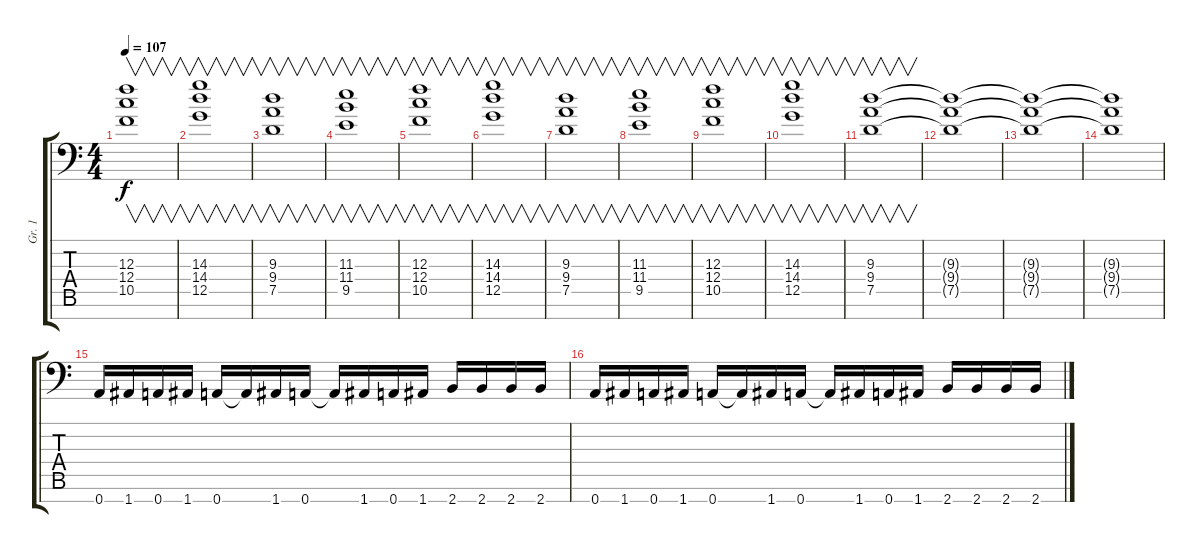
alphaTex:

\track ("Gr. 1" "Gr. 1") {instrument overdrivenguitar}
\staff {score tabs}
\tuning (D4 A3 F3 C3 G2 D2 A1) {hide}
\ts (4 4)
\tempo 107
\clef f4
\ks c
(12.3 12.4 10.5).1{v dy f} |
(14.3 14.4 12.5).1{v} |
(9.3 9.4 7.5).1{v} |
(11.3 11.4 9.5).1{v} |
(12.3 12.4 10.5).1{v} |
(14.3 14.4 12.5).1{v} |
(9.3 9.4 7.5).1{v volume 11 instrument pad5bowed} |
(11.3 11.4 9.5).1{v} |
(12.3 12.4 10.5).1{v} |
(14.3 14.4 12.5).1{v} |
(9.3 9.4 7.5).1{v} |
(9.3{t} 9.4{t} 7.5{t}).1 |
(9.3{t} 9.4{t} 7.5{t}).1 |
(9.3{t} 9.4{t} 7.5{t}).1 |
0.7.16{volume 16 instrument overdrivenguitar} 1.7.16 0.7.16 1.7.16 0.7.16 0.7{t}.16 1.7.16 0.7.16 0.7{t}.16 1.7.16 0.7.16 1.7.16 2.7.16 2.7.16 2.7.16 2.7.16 |
0.7.16 1.7.16 0.7.16 1.7.16 0.7.16 0.7{t}.16 1.7.16 0.7.16 0.7{t}.16 1.7.16 0.7.16 1.7.16 2.7.16 2.7.16 2.7.16 2.7.16
